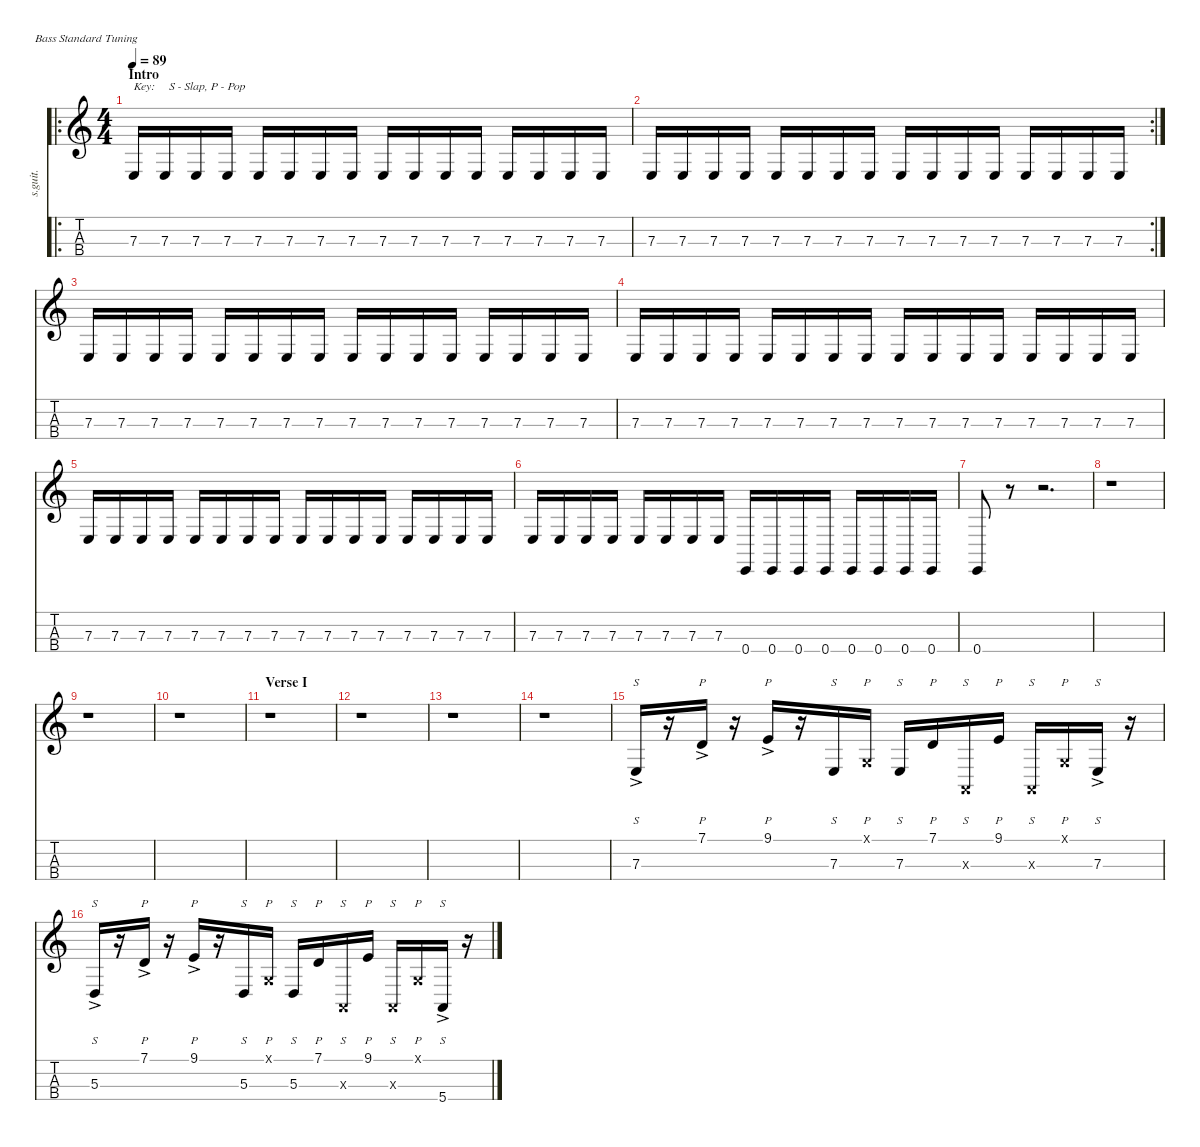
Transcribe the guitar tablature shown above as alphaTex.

\defaultSystemsLayout 4
\hideDynamics
\bracketExtendMode nobrackets
\track ("Flea - Main Bass" "s.guit.") {instrument electricbassfinger}
\staff {score tabs}
\tuning (G2 D2 A1 E1)
\ro
\ts (4 4)
\beaming (8 2 2 2 2)
\section ("" "Intro")
\tempo 89
\clef g2
\ks c
7.3.16{txt "Key:     S - Slap, P - Pop" lyrics (0 "") lyrics (1 "") lyrics (2 "") lyrics (3 "") lyrics (4 "") dy f instrument electricbassfinger} 7.3.16{lyrics (0 "") lyrics (1 "") lyrics (2 "") lyrics (3 "") lyrics (4 "")} 7.3.16{lyrics (0 "") lyrics (1 "") lyrics (2 "") lyrics (3 "") lyrics (4 "")} 7.3.16{lyrics (0 "") lyrics (1 "") lyrics (2 "") lyrics (3 "") lyrics (4 "")} 7.3.16{lyrics (0 "") lyrics (1 "") lyrics (2 "") lyrics (3 "") lyrics (4 "")} 7.3.16{lyrics (0 "") lyrics (1 "") lyrics (2 "") lyrics (3 "") lyrics (4 "")} 7.3.16{lyrics (0 "") lyrics (1 "") lyrics (2 "") lyrics (3 "") lyrics (4 "")} 7.3.16{lyrics (0 "") lyrics (1 "") lyrics (2 "") lyrics (3 "") lyrics (4 "")} 7.3.16{lyrics (0 "") lyrics (1 "") lyrics (2 "") lyrics (3 "") lyrics (4 "")} 7.3.16{lyrics (0 "") lyrics (1 "") lyrics (2 "") lyrics (3 "") lyrics (4 "")} 7.3.16{lyrics (0 "") lyrics (1 "") lyrics (2 "") lyrics (3 "") lyrics (4 "")} 7.3.16{lyrics (0 "") lyrics (1 "") lyrics (2 "") lyrics (3 "") lyrics (4 "")} 7.3.16{lyrics (0 "") lyrics (1 "") lyrics (2 "") lyrics (3 "") lyrics (4 "")} 7.3.16{lyrics (0 "") lyrics (1 "") lyrics (2 "") lyrics (3 "") lyrics (4 "")} 7.3.16{lyrics (0 "") lyrics (1 "") lyrics (2 "") lyrics (3 "") lyrics (4 "")} 7.3.16{lyrics (0 "") lyrics (1 "") lyrics (2 "") lyrics (3 "") lyrics (4 "")} |
\rc 2
7.3.16{lyrics (0 "") lyrics (1 "") lyrics (2 "") lyrics (3 "") lyrics (4 "")} 7.3.16{lyrics (0 "") lyrics (1 "") lyrics (2 "") lyrics (3 "") lyrics (4 "")} 7.3.16{lyrics (0 "") lyrics (1 "") lyrics (2 "") lyrics (3 "") lyrics (4 "")} 7.3.16{lyrics (0 "") lyrics (1 "") lyrics (2 "") lyrics (3 "") lyrics (4 "")} 7.3.16{lyrics (0 "") lyrics (1 "") lyrics (2 "") lyrics (3 "") lyrics (4 "")} 7.3.16{lyrics (0 "") lyrics (1 "") lyrics (2 "") lyrics (3 "") lyrics (4 "")} 7.3.16{lyrics (0 "") lyrics (1 "") lyrics (2 "") lyrics (3 "") lyrics (4 "")} 7.3.16{lyrics (0 "") lyrics (1 "") lyrics (2 "") lyrics (3 "") lyrics (4 "")} 7.3.16{lyrics (0 "") lyrics (1 "") lyrics (2 "") lyrics (3 "") lyrics (4 "")} 7.3.16{lyrics (0 "") lyrics (1 "") lyrics (2 "") lyrics (3 "") lyrics (4 "")} 7.3.16{lyrics (0 "") lyrics (1 "") lyrics (2 "") lyrics (3 "") lyrics (4 "")} 7.3.16{lyrics (0 "") lyrics (1 "") lyrics (2 "") lyrics (3 "") lyrics (4 "")} 7.3.16{lyrics (0 "") lyrics (1 "") lyrics (2 "") lyrics (3 "") lyrics (4 "")} 7.3.16{lyrics (0 "") lyrics (1 "") lyrics (2 "") lyrics (3 "") lyrics (4 "")} 7.3.16{lyrics (0 "") lyrics (1 "") lyrics (2 "") lyrics (3 "") lyrics (4 "")} 7.3.16{lyrics (0 "") lyrics (1 "") lyrics (2 "") lyrics (3 "") lyrics (4 "")} |
7.3.16{lyrics (0 "") lyrics (1 "") lyrics (2 "") lyrics (3 "") lyrics (4 "")} 7.3.16{lyrics (0 "") lyrics (1 "") lyrics (2 "") lyrics (3 "") lyrics (4 "")} 7.3.16{lyrics (0 "") lyrics (1 "") lyrics (2 "") lyrics (3 "") lyrics (4 "")} 7.3.16{lyrics (0 "") lyrics (1 "") lyrics (2 "") lyrics (3 "") lyrics (4 "")} 7.3.16{lyrics (0 "") lyrics (1 "") lyrics (2 "") lyrics (3 "") lyrics (4 "")} 7.3.16{lyrics (0 "") lyrics (1 "") lyrics (2 "") lyrics (3 "") lyrics (4 "")} 7.3.16{lyrics (0 "") lyrics (1 "") lyrics (2 "") lyrics (3 "") lyrics (4 "")} 7.3.16{lyrics (0 "") lyrics (1 "") lyrics (2 "") lyrics (3 "") lyrics (4 "")} 7.3.16{lyrics (0 "") lyrics (1 "") lyrics (2 "") lyrics (3 "") lyrics (4 "")} 7.3.16{lyrics (0 "") lyrics (1 "") lyrics (2 "") lyrics (3 "") lyrics (4 "")} 7.3.16{lyrics (0 "") lyrics (1 "") lyrics (2 "") lyrics (3 "") lyrics (4 "")} 7.3.16{lyrics (0 "") lyrics (1 "") lyrics (2 "") lyrics (3 "") lyrics (4 "")} 7.3.16{lyrics (0 "") lyrics (1 "") lyrics (2 "") lyrics (3 "") lyrics (4 "")} 7.3.16{lyrics (0 "") lyrics (1 "") lyrics (2 "") lyrics (3 "") lyrics (4 "")} 7.3.16{lyrics (0 "") lyrics (1 "") lyrics (2 "") lyrics (3 "") lyrics (4 "")} 7.3.16{lyrics (0 "") lyrics (1 "") lyrics (2 "") lyrics (3 "") lyrics (4 "")} |
7.3.16{lyrics (0 "") lyrics (1 "") lyrics (2 "") lyrics (3 "") lyrics (4 "")} 7.3.16{lyrics (0 "") lyrics (1 "") lyrics (2 "") lyrics (3 "") lyrics (4 "")} 7.3.16{lyrics (0 "") lyrics (1 "") lyrics (2 "") lyrics (3 "") lyrics (4 "")} 7.3.16{lyrics (0 "") lyrics (1 "") lyrics (2 "") lyrics (3 "") lyrics (4 "")} 7.3.16{lyrics (0 "") lyrics (1 "") lyrics (2 "") lyrics (3 "") lyrics (4 "")} 7.3.16{lyrics (0 "") lyrics (1 "") lyrics (2 "") lyrics (3 "") lyrics (4 "")} 7.3.16{lyrics (0 "") lyrics (1 "") lyrics (2 "") lyrics (3 "") lyrics (4 "")} 7.3.16{lyrics (0 "") lyrics (1 "") lyrics (2 "") lyrics (3 "") lyrics (4 "")} 7.3.16{lyrics (0 "") lyrics (1 "") lyrics (2 "") lyrics (3 "") lyrics (4 "")} 7.3.16{lyrics (0 "") lyrics (1 "") lyrics (2 "") lyrics (3 "") lyrics (4 "")} 7.3.16{lyrics (0 "") lyrics (1 "") lyrics (2 "") lyrics (3 "") lyrics (4 "")} 7.3.16{lyrics (0 "") lyrics (1 "") lyrics (2 "") lyrics (3 "") lyrics (4 "")} 7.3.16{lyrics (0 "") lyrics (1 "") lyrics (2 "") lyrics (3 "") lyrics (4 "")} 7.3.16{lyrics (0 "") lyrics (1 "") lyrics (2 "") lyrics (3 "") lyrics (4 "")} 7.3.16{lyrics (0 "") lyrics (1 "") lyrics (2 "") lyrics (3 "") lyrics (4 "")} 7.3.16{lyrics (0 "") lyrics (1 "") lyrics (2 "") lyrics (3 "") lyrics (4 "")} |
7.3.16{lyrics (0 "") lyrics (1 "") lyrics (2 "") lyrics (3 "") lyrics (4 "")} 7.3.16{lyrics (0 "") lyrics (1 "") lyrics (2 "") lyrics (3 "") lyrics (4 "")} 7.3.16{lyrics (0 "") lyrics (1 "") lyrics (2 "") lyrics (3 "") lyrics (4 "")} 7.3.16{lyrics (0 "") lyrics (1 "") lyrics (2 "") lyrics (3 "") lyrics (4 "")} 7.3.16{lyrics (0 "") lyrics (1 "") lyrics (2 "") lyrics (3 "") lyrics (4 "")} 7.3.16{lyrics (0 "") lyrics (1 "") lyrics (2 "") lyrics (3 "") lyrics (4 "")} 7.3.16{lyrics (0 "") lyrics (1 "") lyrics (2 "") lyrics (3 "") lyrics (4 "")} 7.3.16{lyrics (0 "") lyrics (1 "") lyrics (2 "") lyrics (3 "") lyrics (4 "")} 7.3.16{lyrics (0 "") lyrics (1 "") lyrics (2 "") lyrics (3 "") lyrics (4 "")} 7.3.16{lyrics (0 "") lyrics (1 "") lyrics (2 "") lyrics (3 "") lyrics (4 "")} 7.3.16{lyrics (0 "") lyrics (1 "") lyrics (2 "") lyrics (3 "") lyrics (4 "")} 7.3.16{lyrics (0 "") lyrics (1 "") lyrics (2 "") lyrics (3 "") lyrics (4 "")} 7.3.16{lyrics (0 "") lyrics (1 "") lyrics (2 "") lyrics (3 "") lyrics (4 "")} 7.3.16{lyrics (0 "") lyrics (1 "") lyrics (2 "") lyrics (3 "") lyrics (4 "")} 7.3.16{lyrics (0 "") lyrics (1 "") lyrics (2 "") lyrics (3 "") lyrics (4 "")} 7.3.16{lyrics (0 "") lyrics (1 "") lyrics (2 "") lyrics (3 "") lyrics (4 "")} |
7.3.16{lyrics (0 "") lyrics (1 "") lyrics (2 "") lyrics (3 "") lyrics (4 "")} 7.3.16{lyrics (0 "") lyrics (1 "") lyrics (2 "") lyrics (3 "") lyrics (4 "")} 7.3.16{lyrics (0 "") lyrics (1 "") lyrics (2 "") lyrics (3 "") lyrics (4 "")} 7.3.16{lyrics (0 "") lyrics (1 "") lyrics (2 "") lyrics (3 "") lyrics (4 "")} 7.3.16{lyrics (0 "") lyrics (1 "") lyrics (2 "") lyrics (3 "") lyrics (4 "")} 7.3.16{lyrics (0 "") lyrics (1 "") lyrics (2 "") lyrics (3 "") lyrics (4 "")} 7.3.16{lyrics (0 "") lyrics (1 "") lyrics (2 "") lyrics (3 "") lyrics (4 "")} 7.3.16{lyrics (0 "") lyrics (1 "") lyrics (2 "") lyrics (3 "") lyrics (4 "")} 0.4.16{lyrics (0 "") lyrics (1 "") lyrics (2 "") lyrics (3 "") lyrics (4 "")} 0.4.16{lyrics (0 "") lyrics (1 "") lyrics (2 "") lyrics (3 "") lyrics (4 "")} 0.4.16{lyrics (0 "") lyrics (1 "") lyrics (2 "") lyrics (3 "") lyrics (4 "")} 0.4.16{lyrics (0 "") lyrics (1 "") lyrics (2 "") lyrics (3 "") lyrics (4 "")} 0.4.16{lyrics (0 "") lyrics (1 "") lyrics (2 "") lyrics (3 "") lyrics (4 "")} 0.4.16{lyrics (0 "") lyrics (1 "") lyrics (2 "") lyrics (3 "") lyrics (4 "")} 0.4.16{lyrics (0 "") lyrics (1 "") lyrics (2 "") lyrics (3 "") lyrics (4 "")} 0.4.16{lyrics (0 "") lyrics (1 "") lyrics (2 "") lyrics (3 "") lyrics (4 "")} |
0.4.8{lyrics (0 "") lyrics (1 "") lyrics (2 "") lyrics (3 "") lyrics (4 "")} r.8 r.2{d} |
r.1 |
r.1 |
r.1 |
\section ("" "Verse I")
r.1 |
r.1 |
r.1 |
r.1 |
7.3{ac}.16{s lyrics (0 "") lyrics (1 "") lyrics (2 "") lyrics (3 "") lyrics (4 "")} r.16 7.1{ac}.16{p lyrics (0 "") lyrics (1 "") lyrics (2 "") lyrics (3 "") lyrics (4 "")} r.16 9.1{ac}.16{p lyrics (0 "") lyrics (1 "") lyrics (2 "") lyrics (3 "") lyrics (4 "")} r.16 7.3.16{s lyrics (0 "") lyrics (1 "") lyrics (2 "") lyrics (3 "") lyrics (4 "")} 0.1{x}.16{p lyrics (0 "") lyrics (1 "") lyrics (2 "") lyrics (3 "") lyrics (4 "")} 7.3.16{s lyrics (0 "") lyrics (1 "") lyrics (2 "") lyrics (3 "") lyrics (4 "")} 7.1.16{p lyrics (0 "") lyrics (1 "") lyrics (2 "") lyrics (3 "") lyrics (4 "")} 0.3{x}.16{s lyrics (0 "") lyrics (1 "") lyrics (2 "") lyrics (3 "") lyrics (4 "")} 9.1.16{p lyrics (0 "") lyrics (1 "") lyrics (2 "") lyrics (3 "") lyrics (4 "")} 0.3{x}.16{s lyrics (0 "") lyrics (1 "") lyrics (2 "") lyrics (3 "") lyrics (4 "")} 0.1{x}.16{p lyrics (0 "") lyrics (1 "") lyrics (2 "") lyrics (3 "") lyrics (4 "")} 7.3{ac}.16{s lyrics (0 "") lyrics (1 "") lyrics (2 "") lyrics (3 "") lyrics (4 "")} r.16 |
5.3{ac}.16{s lyrics (0 "") lyrics (1 "") lyrics (2 "") lyrics (3 "") lyrics (4 "")} r.16 7.1{ac}.16{p lyrics (0 "") lyrics (1 "") lyrics (2 "") lyrics (3 "") lyrics (4 "")} r.16 9.1{ac}.16{p lyrics (0 "") lyrics (1 "") lyrics (2 "") lyrics (3 "") lyrics (4 "")} r.16 5.3.16{s lyrics (0 "") lyrics (1 "") lyrics (2 "") lyrics (3 "") lyrics (4 "")} 0.1{x}.16{p lyrics (0 "") lyrics (1 "") lyrics (2 "") lyrics (3 "") lyrics (4 "")} 5.3.16{s lyrics (0 "") lyrics (1 "") lyrics (2 "") lyrics (3 "") lyrics (4 "")} 7.1.16{p lyrics (0 "") lyrics (1 "") lyrics (2 "") lyrics (3 "") lyrics (4 "")} 0.3{x}.16{s lyrics (0 "") lyrics (1 "") lyrics (2 "") lyrics (3 "") lyrics (4 "")} 9.1.16{p lyrics (0 "") lyrics (1 "") lyrics (2 "") lyrics (3 "") lyrics (4 "")} 0.3{x}.16{s lyrics (0 "") lyrics (1 "") lyrics (2 "") lyrics (3 "") lyrics (4 "")} 0.1{x}.16{p lyrics (0 "") lyrics (1 "") lyrics (2 "") lyrics (3 "") lyrics (4 "")} 5.4{ac}.16{s lyrics (0 "") lyrics (1 "") lyrics (2 "") lyrics (3 "") lyrics (4 "")} r.16
